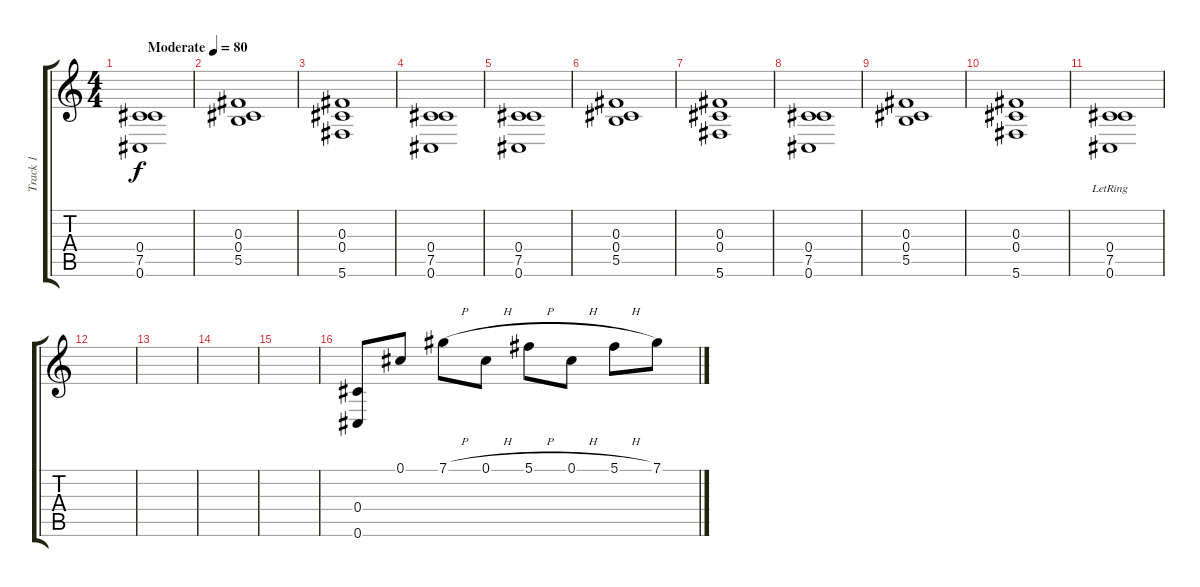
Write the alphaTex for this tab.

\track ("Track 1" "Track 1") {instrument acousticguitarsteel}
\staff {score tabs}
\tuning (Db4 Bb3 Gb3 Db3 Gb2 Db2) {hide}
\ts (4 4)
\tempo (80 "Moderate")
\clef g2
\ks c
(0.4 7.5 0.6).1{dy f instrument acousticguitarsteel} |
(0.3 0.4 5.5).1 |
(0.3 0.4 5.6).1 |
(0.4 7.5 0.6).1 |
(0.4 7.5 0.6).1 |
(0.3 0.4 5.5).1 |
(0.3 0.4 5.6).1 |
(0.4 7.5 0.6).1 |
(0.3 0.4 5.5).1 |
(0.3 0.4 5.6).1 |
(0.4{lr} 7.5{lr} 0.6{lr}).1 |
|
|
|
|
(0.4 0.6).8 0.1.8 7.1{h}.8 0.1{h}.8 5.1{h}.8 0.1{h}.8 5.1{h}.8 7.1.8
